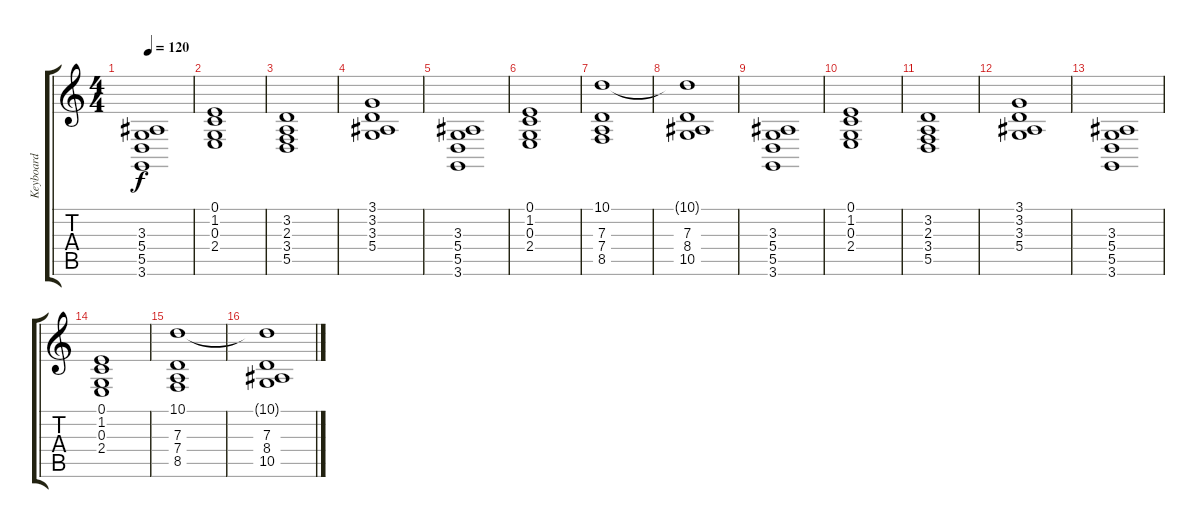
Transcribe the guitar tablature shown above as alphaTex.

\track ("Keyboard" "Keyboard") {instrument violin}
\staff {score tabs}
\tuning (E4 B3 G3 D3 A2 E2) {hide}
\ts (4 4)
\tempo 120
\clef g2
\ks c
(3.3 5.4 5.5 3.6).1{dy f} |
(0.1 1.2 0.3 2.4).1 |
(3.2 2.3 3.4 5.5).1 |
(3.1 3.2 3.3 5.4).1 |
(3.3 5.4 5.5 3.6).1 |
(0.1 1.2 0.3 2.4).1 |
(10.1 7.3 7.4 8.5).1 |
(10.1{t} 7.3 8.4 10.5).1 |
(3.3 5.4 5.5 3.6).1 |
(0.1 1.2 0.3 2.4).1 |
(3.2 2.3 3.4 5.5).1 |
(3.1 3.2 3.3 5.4).1 |
(3.3 5.4 5.5 3.6).1 |
(0.1 1.2 0.3 2.4).1 |
(10.1 7.3 7.4 8.5).1 |
(10.1{t} 7.3 8.4 10.5).1
